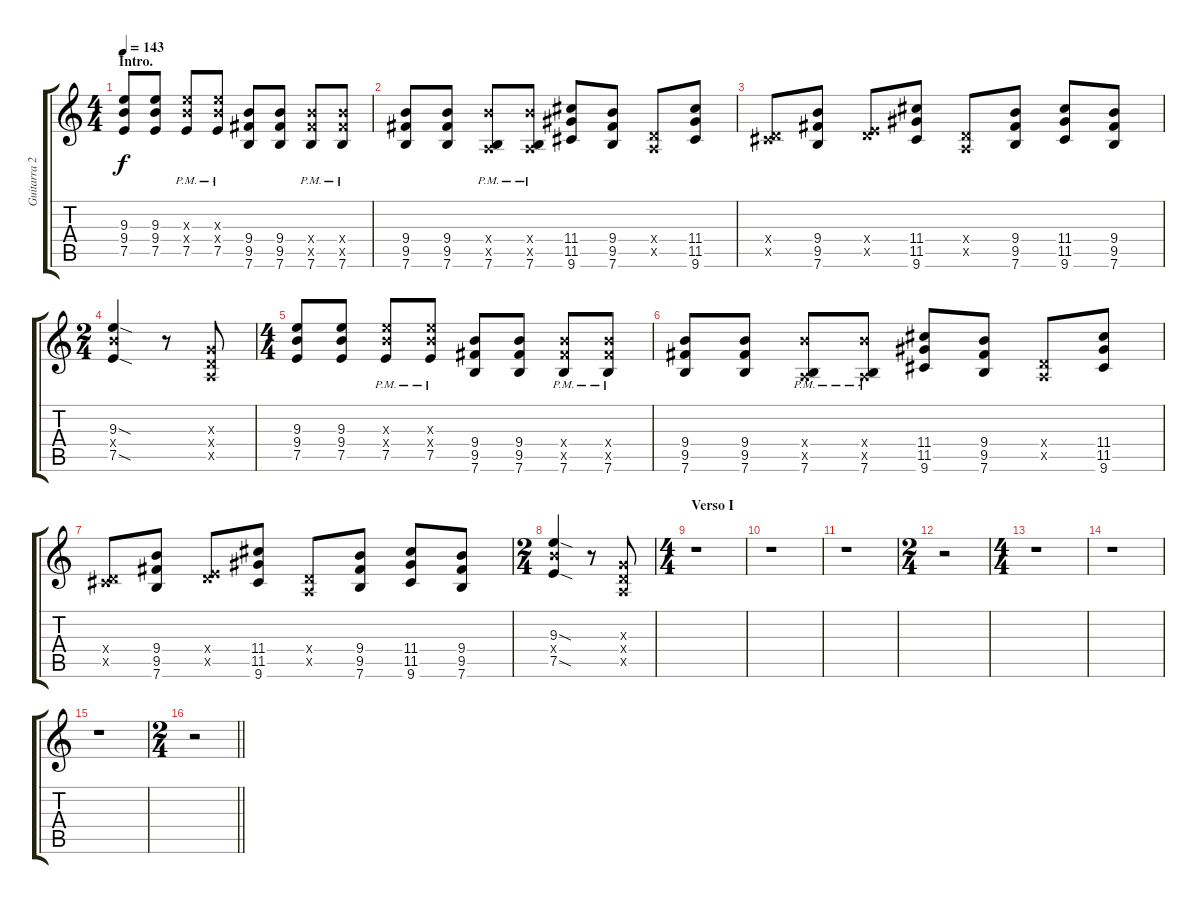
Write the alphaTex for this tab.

\track ("Guitarra 2 - Erik" "Guitarra 2") {instrument distortionguitar}
\staff {score tabs}
\tuning (E4 B3 G3 D3 A2 E2) {hide}
\ts (4 4)
\section ("" "Intro.")
\tempo 143
\clef g2
\ks c
(9.3 9.4 7.5).8{dy f instrument distortionguitar} (9.3 9.4 7.5).8 (9.3{x} 9.4{x} 7.5{pm}).8 (9.3{x} 9.4{x} 7.5{pm}).8 (9.4 9.5 7.6).8 (9.4 9.5 7.6).8 (9.4{x} 9.5{x} 7.6{pm}).8 (9.4{x} 9.5{x} 7.6{pm}).8 |
(9.4 9.5 7.6).8 (9.4 9.5 7.6).8 (9.4{x} 0.5{x} 7.6{pm}).8 (9.4{x} 0.5{x} 7.6{pm}).8 (11.4 11.5 9.6).8 (9.4 9.5 7.6).8 (0.4{x} 0.5{x}).8 (11.4 11.5 9.6).8 |
(0.4{x} 4.5{x}).8 (9.4 9.5 7.6).8 (0.4{x} 7.5{x}).8 (11.4 11.5 9.6).8 (0.4{x} 0.5{x}).8 (9.4 9.5 7.6).8 (11.4 11.5 9.6).8 (9.4 9.5 7.6).8 |
\ts (2 4)
(9.3{sod} 9.4{x} 7.5{sod}).4 r.8 (0.3{x} 0.4{x} 0.5{x}).8 |
\ts (4 4)
(9.3 9.4 7.5).8 (9.3 9.4 7.5).8 (9.3{x} 9.4{x} 7.5{pm}).8 (9.3{x} 9.4{x} 7.5{pm}).8 (9.4 9.5 7.6).8 (9.4 9.5 7.6).8 (9.4{x} 9.5{x} 7.6{pm}).8 (9.4{x} 9.5{x} 7.6{pm}).8 |
(9.4 9.5 7.6).8 (9.4 9.5 7.6).8 (9.4{x} 0.5{x} 7.6{pm}).8 (9.4{x} 0.5{x} 7.6{pm}).8 (11.4 11.5 9.6).8 (9.4 9.5 7.6).8 (0.4{x} 0.5{x}).8 (11.4 11.5 9.6).8 |
(0.4{x} 4.5{x}).8 (9.4 9.5 7.6).8 (0.4{x} 7.5{x}).8 (11.4 11.5 9.6).8 (0.4{x} 0.5{x}).8 (9.4 9.5 7.6).8 (11.4 11.5 9.6).8 (9.4 9.5 7.6).8 |
\ts (2 4)
(9.3{sod} 9.4{x} 7.5{sod}).4 r.8 (0.3{x} 0.4{x} 0.5{x}).8 |
\ts (4 4)
\section ("" "Verso I")
r.1 |
r.1 |
r.1 |
\ts (2 4)
r.2 |
\ts (4 4)
r.1 |
r.1 |
r.1 |
\ts (2 4)
\barLineRight lightlight
r.2
